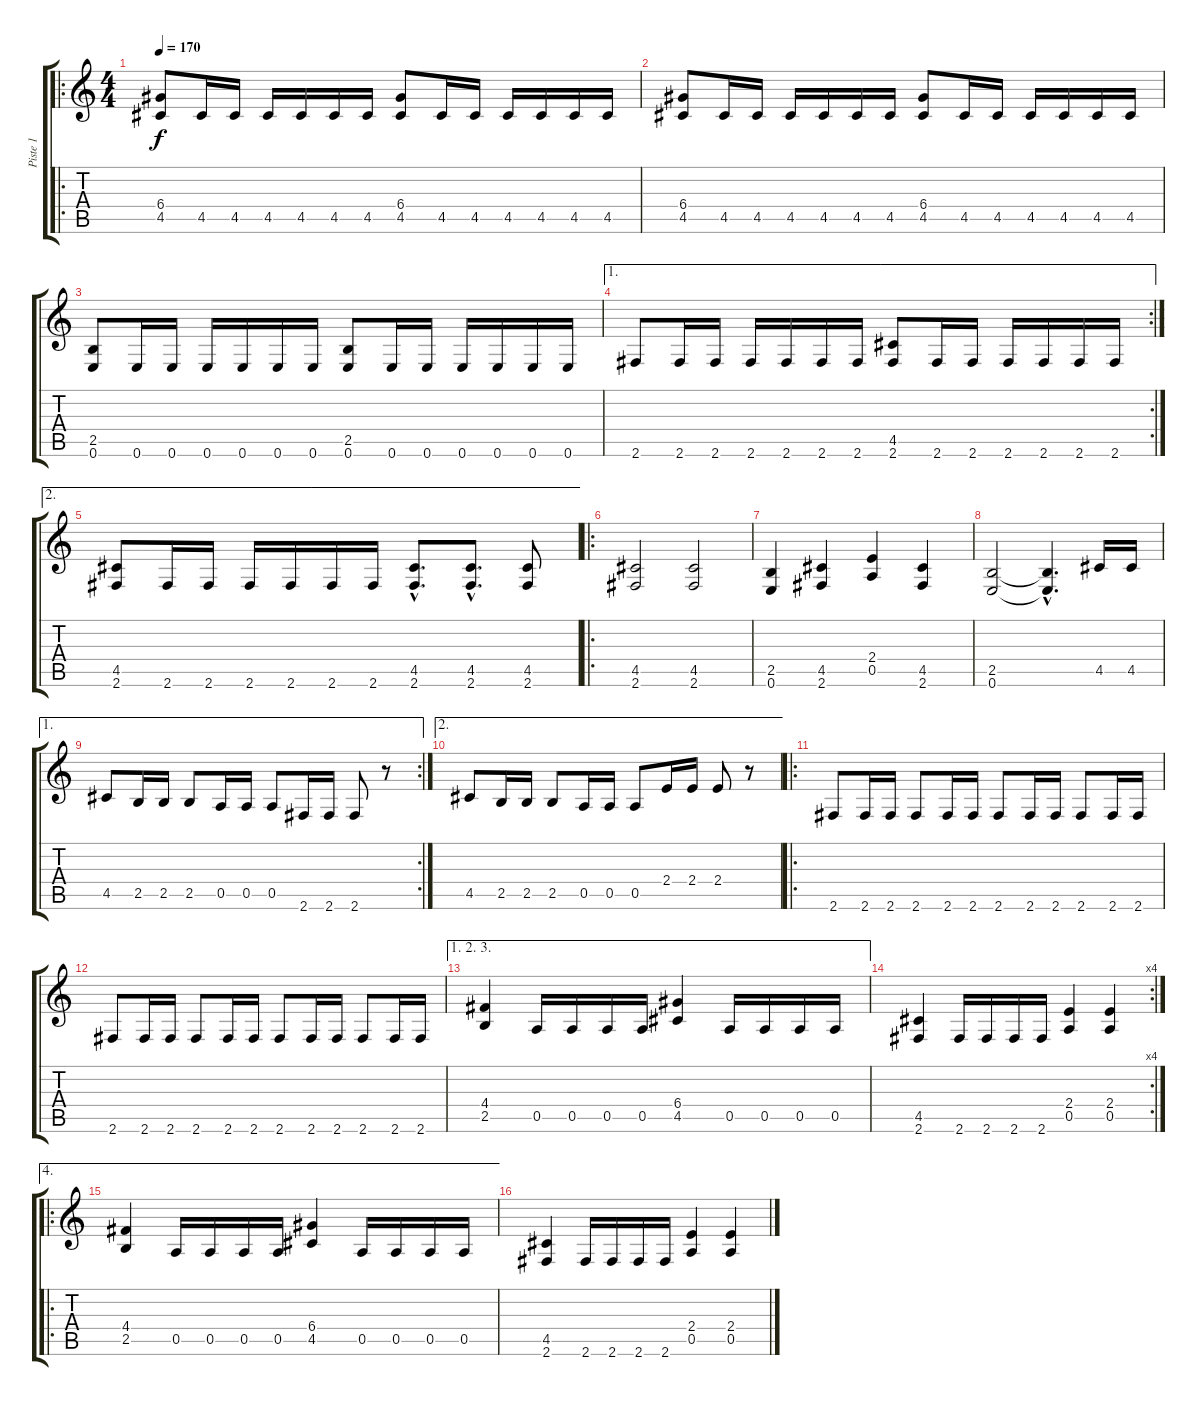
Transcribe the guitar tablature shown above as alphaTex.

\track ("Piste 1" "Piste 1") {instrument distortionguitar}
\staff {score tabs}
\tuning (E4 B3 G3 D3 A2 E2) {hide}
\ro
\ts (4 4)
\tempo 170
\clef g2
\ks c
(6.4 4.5).8{dy f} 4.5.16 4.5.16 4.5.16 4.5.16 4.5.16 4.5.16 (6.4 4.5).8 4.5.16 4.5.16 4.5.16 4.5.16 4.5.16 4.5.16 |
(6.4 4.5).8 4.5.16 4.5.16 4.5.16 4.5.16 4.5.16 4.5.16 (6.4 4.5).8 4.5.16 4.5.16 4.5.16 4.5.16 4.5.16 4.5.16 |
(2.5 0.6).8 0.6.16 0.6.16 0.6.16 0.6.16 0.6.16 0.6.16 (2.5 0.6).8 0.6.16 0.6.16 0.6.16 0.6.16 0.6.16 0.6.16 |
\ae 1
\rc 2
2.6.8 2.6.16 2.6.16 2.6.16 2.6.16 2.6.16 2.6.16 (4.5 2.6).8 2.6.16 2.6.16 2.6.16 2.6.16 2.6.16 2.6.16 |
\ae 2
(4.5 2.6).8 2.6.16 2.6.16 2.6.16 2.6.16 2.6.16 2.6.16 (4.5{hac} 2.6{hac}).8{d} (4.5{hac} 2.6{hac}).8{d} (4.5 2.6).8 |
\ro
(4.5 2.6).2 (4.5 2.6).2 |
(2.5 0.6).4 (4.5 2.6).4 (2.4 0.5).4 (4.5 2.6).4 |
(2.5 0.6).2 (2.5{hac t} 0.6{hac t}).4{d} 4.5.16 4.5.16 |
\ae 1
\rc 2
4.5.8 2.5.16 2.5.16 2.5.8 0.5.16 0.5.16 0.5.8 2.6.16 2.6.16 2.6.8 r.8 |
\ae 2
4.5.8 2.5.16 2.5.16 2.5.8 0.5.16 0.5.16 0.5.8 2.4.16 2.4.16 2.4.8 r.8 |
\ro
2.6.8 2.6.16 2.6.16 2.6.8 2.6.16 2.6.16 2.6.8 2.6.16 2.6.16 2.6.8 2.6.16 2.6.16 |
2.6.8 2.6.16 2.6.16 2.6.8 2.6.16 2.6.16 2.6.8 2.6.16 2.6.16 2.6.8 2.6.16 2.6.16 |
\ae (1 2 3)
(4.4 2.5).4 0.5.16 0.5.16 0.5.16 0.5.16 (6.4 4.5).4 0.5.16 0.5.16 0.5.16 0.5.16 |
\rc 4
(4.5 2.6).4 2.6.16 2.6.16 2.6.16 2.6.16 (2.4 0.5).4 (2.4 0.5).4 |
\ae 4
\ro
(4.4 2.5).4 0.5.16 0.5.16 0.5.16 0.5.16 (6.4 4.5).4 0.5.16 0.5.16 0.5.16 0.5.16 |
(4.5 2.6).4 2.6.16 2.6.16 2.6.16 2.6.16 (2.4 0.5).4 (2.4 0.5).4
